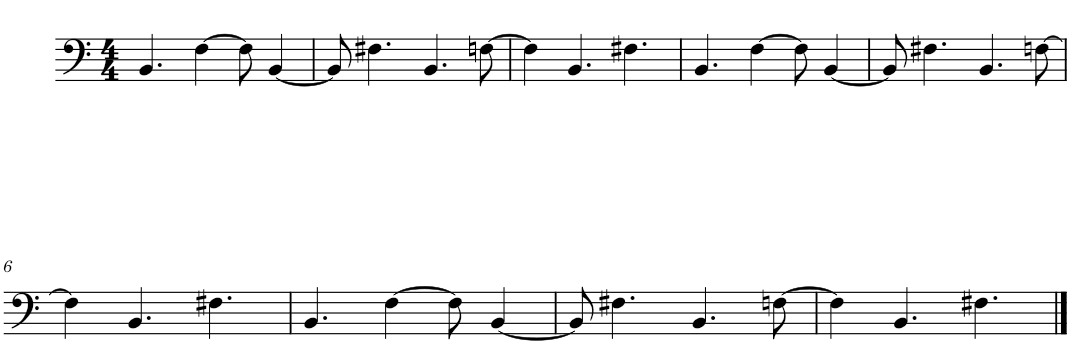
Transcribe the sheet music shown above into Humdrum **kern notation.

**kern
*part1
*staff1
*I"Piano, Idea #3 Bass
*I'Pno.
*clefF4
*k[]
*M4/4
=1
4.BB/
[4F\
8F\]
[4BB/
=2
8BB/]
4.F#X\
4.BB/
[8Fn\
=3
4F\]
4.BB/
4.F#X\
=4
4.BB/
[4F\
8F\]
[4BB/
=5
8BB/]
4.F#X\
4.BB/
[8Fn\
!!LO:LB:g=z
=6
4F\]
4.BB/
4.F#X\
=7
4.BB/
[4F\
8F\]
[4BB/
=8
8BB/]
4.F#X\
4.BB/
[8Fn\
=9
4F\]
4.BB/
4.F#X\
==
*-
